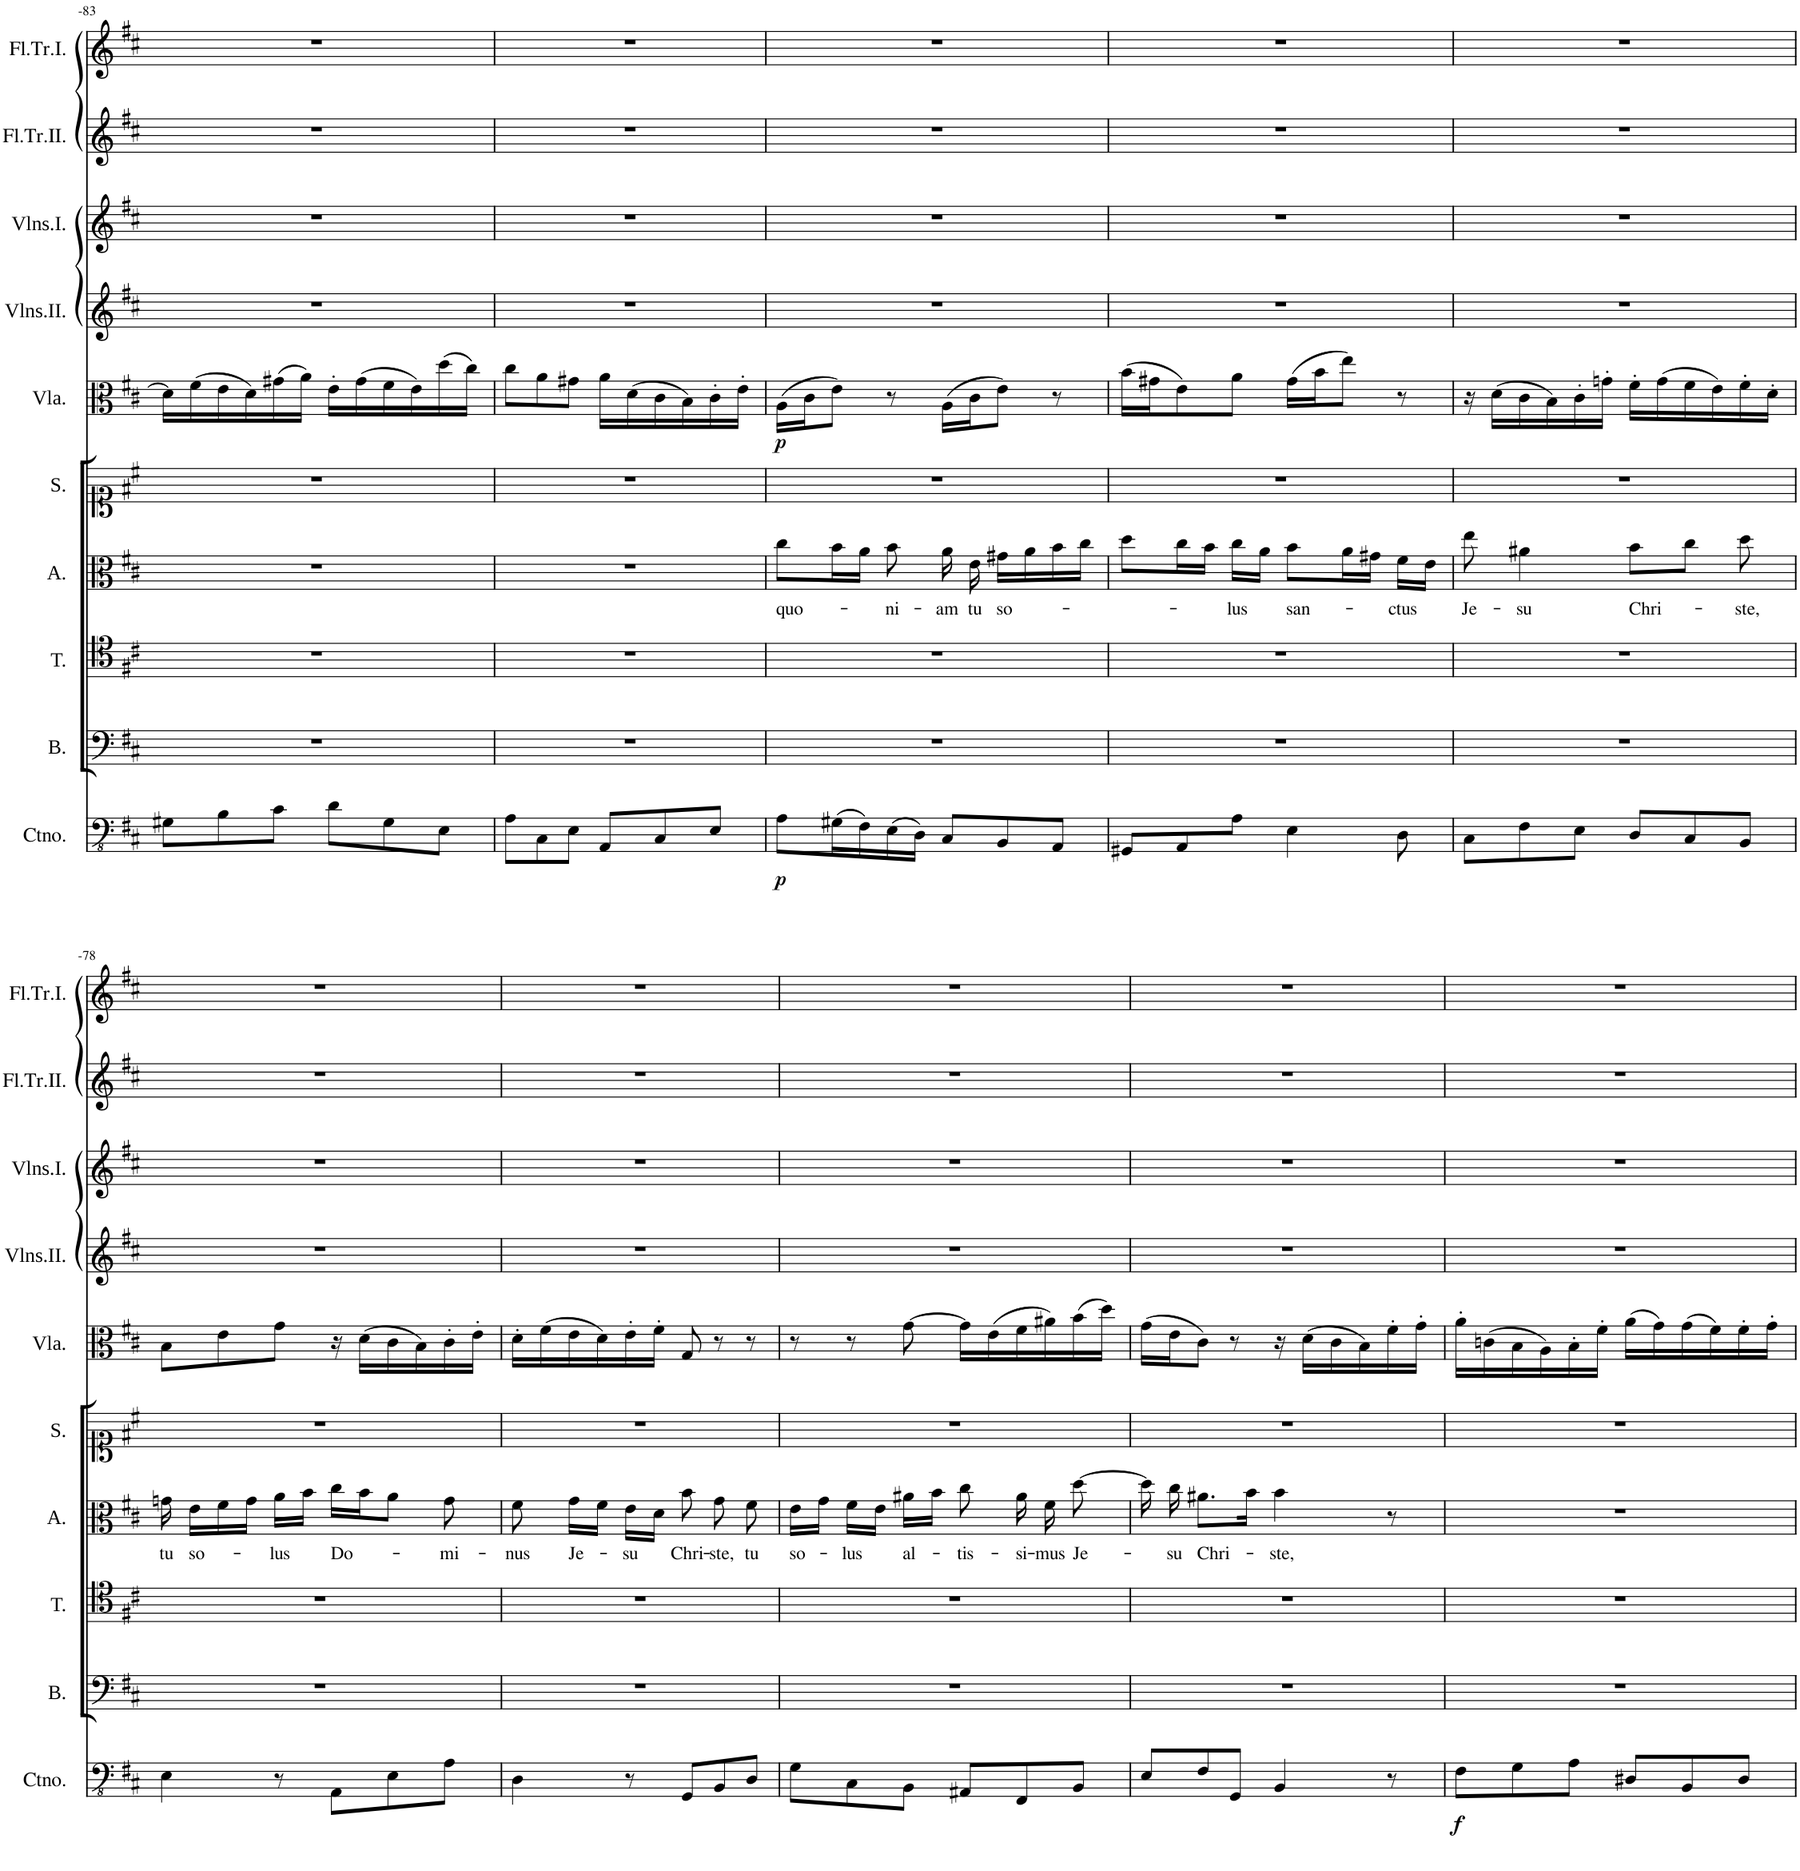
**kern	**dynam	**kern	**kern	**kern	**text	**kern	**kern	**dynam	**kern	**kern	**kern	**kern
*part10	*part10	*part9	*part8	*part7	*part7	*part6	*part5	*part5	*part4	*part3	*part2	*part1
*staff10	*staff10	*staff9	*staff8	*staff7	*staff7	*staff6	*staff5	*staff5	*staff4	*staff3	*staff2	*staff1
*I"Continuo.	*	*I"Basso.	*I"Tenore.	*I"Alto.	*	*I"Soprano.	*I"Viola	*	*I"Violino II.	*I"Violino I.	*I"Flauto Traverso II.	*I"Flauto Traverso I.
*I'Ctno.	*	*I'B.	*I'T.	*I'A.	*	*I'S.	*I'Vla.	*	*	*	*I'Fl.Tr.II.	*I'Fl.Tr.I.
!!LO:PB:g=z
*clefFv4	*	*clefF4	*clefC4	*clefC3	*	*clefC1	*clefC3	*	*clefG2	*clefG2	*clefG2	*clefG2
*k[f#c#]	*	*k[f#c#]	*k[f#c#]	*k[f#c#]	*	*k[f#c#]	*k[f#c#]	*	*k[f#c#]	*k[f#c#]	*k[f#c#]	*k[f#c#]
*M6/8	*	*M6/8	*M6/8	*M6/8	*	*M6/8	*M6/8	*	*M6/8	*M6/8	*M6/8	*M6/8
=83-	=83-	=83-	=83-	=83-	=83-	=83-	=83-	=83-	=83-	=83-	=83-	=83-
8GG#X\L	.	2.r	2.r	2.r	.	2.r	16d\LL]	.	2.r	2.r	2.r	2.r
.	.	.	.	.	.	.	(16f#\	.	.	.	.	.
8BB\	.	.	.	.	.	.	16e\	.	.	.	.	.
.	.	.	.	.	.	.	16d\)	.	.	.	.	.
8C#\J	.	.	.	.	.	.	(16g#X\	.	.	.	.	.
.	.	.	.	.	.	.	16a\JJ)	.	.	.	.	.
8D\L	.	.	.	.	.	.	16e'\LL	.	.	.	.	.
.	.	.	.	.	.	.	(16g#\	.	.	.	.	.
8GG#\	.	.	.	.	.	.	16f#\	.	.	.	.	.
.	.	.	.	.	.	.	16e\)	.	.	.	.	.
8EE\J	.	.	.	.	.	.	(16dd\	.	.	.	.	.
.	.	.	.	.	.	.	16cc#\JJ)	.	.	.	.	.
=82-	=82-	=82-	=82-	=82-	=82-	=82-	=82-	=82-	=82-	=82-	=82-	=82-
8AA\L	.	2.r	2.r	2.r	.	2.r	8cc#\L	.	2.r	2.r	2.r	2.r
8CC#\	.	.	.	.	.	.	8a\	.	.	.	.	.
8EE\J	.	.	.	.	.	.	8g#X\J	.	.	.	.	.
8AAA/L	.	.	.	.	.	.	16a\LL	.	.	.	.	.
.	.	.	.	.	.	.	(16d\	.	.	.	.	.
8CC#/	.	.	.	.	.	.	16c#\	.	.	.	.	.
.	.	.	.	.	.	.	16B\)	.	.	.	.	.
8EE/J	.	.	.	.	.	.	16c#'\	.	.	.	.	.
.	.	.	.	.	.	.	16e'\JJ	.	.	.	.	.
=81-	=81-	=81-	=81-	=81-	=81-	=81-	=81-	=81-	=81-	=81-	=81-	=81-
!	!LO:DY:b	!	!	!	!LO:LY:b	!	!	!LO:DY:b	!	!	!	!
8AA\L	p	2.r	2.r	8cc#\L	quo-	2.r	(16A\LL	p	2.r	2.r	2.r	2.r
.	.	.	.	.	.	.	16c#\J	.	.	.	.	.
(16GG#X\L	.	.	.	16b\L	.	.	8e\J)	.	.	.	.	.
16FF#\)	.	.	.	16a\JJ	.	.	.	.	.	.	.	.
!	!	!	!	!	!LO:LY:b	!	!	!	!	!	!	!
(16EE\	.	.	.	8b\	-ni-	.	8r	.	.	.	.	.
16DD\JJ)	.	.	.	.	.	.	.	.	.	.	.	.
!	!	!	!	!	!LO:LY:b	!	!	!	!	!	!	!
8CC#/L	.	.	.	16a\	-am	.	(16A\LL	.	.	.	.	.
!	!	!	!	!	!LO:LY:b	!	!	!	!	!	!	!
.	.	.	.	16e\	tu	.	16c#\J	.	.	.	.	.
!	!	!	!	!	!LO:LY:b	!	!	!	!	!	!	!
8BBB/	.	.	.	16g#X\LL	so-	.	8e\J)	.	.	.	.	.
.	.	.	.	16a\	.	.	.	.	.	.	.	.
8AAA/J	.	.	.	16b\	.	.	8r	.	.	.	.	.
.	.	.	.	16cc#\JJ	.	.	.	.	.	.	.	.
=80-	=80-	=80-	=80-	=80-	=80-	=80-	=80-	=80-	=80-	=80-	=80-	=80-
8GGG#X/L	.	2.r	2.r	8dd\L	.	2.r	(16b\LL	.	2.r	2.r	2.r	2.r
.	.	.	.	.	.	.	16g#X\J	.	.	.	.	.
8AAA/	.	.	.	16cc#\L	.	.	8e\)	.	.	.	.	.
.	.	.	.	16b\JJ	.	.	.	.	.	.	.	.
!	!	!	!	!	!LO:LY:b	!	!	!	!	!	!	!
8AA\J	.	.	.	16cc#\LL	-lus	.	8a\J	.	.	.	.	.
.	.	.	.	16a\JJ	.	.	.	.	.	.	.	.
!	!	!	!	!	!LO:LY:b	!	!	!	!	!	!	!
4EE\	.	.	.	8b\L	san-	.	(16g#\LL	.	.	.	.	.
.	.	.	.	.	.	.	16b\J	.	.	.	.	.
.	.	.	.	16a\L	.	.	8ee\J)	.	.	.	.	.
.	.	.	.	16g#X\JJ	.	.	.	.	.	.	.	.
!	!	!	!	!	!LO:LY:b	!	!	!	!	!	!	!
8DD\	.	.	.	16f#\LL	-ctus	.	8r	.	.	.	.	.
.	.	.	.	16e\JJ	.	.	.	.	.	.	.	.
=79-	=79-	=79-	=79-	=79-	=79-	=79-	=79-	=79-	=79-	=79-	=79-	=79-
!	!	!	!	!	!LO:LY:b	!	!	!	!	!	!	!
8CC#\L	.	2.r	2.r	8ee\	Je-	2.r	16r	.	2.r	2.r	2.r	2.r
.	.	.	.	.	.	.	(16d\LL	.	.	.	.	.
!	!	!	!	!	!LO:LY:b	!	!	!	!	!	!	!
8FF#\	.	.	.	4a#X\	-su	.	16c#\	.	.	.	.	.
.	.	.	.	.	.	.	16B\)	.	.	.	.	.
8EE\J	.	.	.	.	.	.	16c#'\	.	.	.	.	.
.	.	.	.	.	.	.	16gn'\JJ	.	.	.	.	.
!	!	!	!	!	!LO:LY:b	!	!	!	!	!	!	!
8DD/L	.	.	.	8b\L	Chri-	.	16f#'\LL	.	.	.	.	.
.	.	.	.	.	.	.	(16g\	.	.	.	.	.
8CC#/	.	.	.	8cc#\J	.	.	16f#\	.	.	.	.	.
.	.	.	.	.	.	.	16e\)	.	.	.	.	.
!	!	!	!	!	!LO:LY:b	!	!	!	!	!	!	!
8BBB/J	.	.	.	8dd\	-ste,	.	16f#'\	.	.	.	.	.
.	.	.	.	.	.	.	16d'\JJ	.	.	.	.	.
!!LO:LB:g=z
=78-	=78-	=78-	=78-	=78-	=78-	=78-	=78-	=78-	=78-	=78-	=78-	=78-
!	!	!	!	!	!LO:LY:b	!	!	!	!	!	!	!
4EE\	.	2.r	2.r	16gn\	tu	2.r	8B\L	.	2.r	2.r	2.r	2.r
!	!	!	!	!	!LO:LY:b	!	!	!	!	!	!	!
.	.	.	.	16e\LL	so-	.	.	.	.	.	.	.
.	.	.	.	16f#\	.	.	8e\	.	.	.	.	.
.	.	.	.	16g\JJ	.	.	.	.	.	.	.	.
!	!	!	!	!	!LO:LY:b	!	!	!	!	!	!	!
8r	.	.	.	16a\LL	-lus	.	8g\J	.	.	.	.	.
.	.	.	.	16b\JJ	.	.	.	.	.	.	.	.
!	!	!	!	!	!LO:LY:b	!	!	!	!	!	!	!
8AAA\L	.	.	.	16cc#\LL	Do-	.	16r	.	.	.	.	.
.	.	.	.	16b\J	.	.	(16d\LL	.	.	.	.	.
8EE\	.	.	.	8a\J	.	.	16c#\	.	.	.	.	.
.	.	.	.	.	.	.	16B\)	.	.	.	.	.
!	!	!	!	!	!LO:LY:b	!	!	!	!	!	!	!
8AA\J	.	.	.	8g\	-mi-	.	16c#'\	.	.	.	.	.
.	.	.	.	.	.	.	16e'\JJ	.	.	.	.	.
=77-	=77-	=77-	=77-	=77-	=77-	=77-	=77-	=77-	=77-	=77-	=77-	=77-
!	!	!	!	!	!LO:LY:b	!	!	!	!	!	!	!
4DD\	.	2.r	2.r	8f#\	-nus	2.r	16d'\LL	.	2.r	2.r	2.r	2.r
.	.	.	.	.	.	.	(16f#\	.	.	.	.	.
!	!	!	!	!	!LO:LY:b	!	!	!	!	!	!	!
.	.	.	.	16g\LL	Je-	.	16e\	.	.	.	.	.
.	.	.	.	16f#\JJ	.	.	16d\)	.	.	.	.	.
!	!	!	!	!	!LO:LY:b	!	!	!	!	!	!	!
8r	.	.	.	16e\LL	-su	.	16e'\	.	.	.	.	.
.	.	.	.	16d\JJ	.	.	16f#'\JJ	.	.	.	.	.
!	!	!	!	!	!LO:LY:b	!	!	!	!	!	!	!
8GGG/L	.	.	.	8b\	Chri-	.	8G/	.	.	.	.	.
!	!	!	!	!	!LO:LY:b	!	!	!	!	!	!	!
8BBB/	.	.	.	8g\	-ste,	.	8r	.	.	.	.	.
!	!	!	!	!	!LO:LY:b	!	!	!	!	!	!	!
8DD/J	.	.	.	8f#\	tu	.	8r	.	.	.	.	.
=76-	=76-	=76-	=76-	=76-	=76-	=76-	=76-	=76-	=76-	=76-	=76-	=76-
!	!	!	!	!	!LO:LY:b	!	!	!	!	!	!	!
8GG\L	.	2.r	2.r	16e\LL	so-	2.r	8r	.	2.r	2.r	2.r	2.r
.	.	.	.	16g\JJ	.	.	.	.	.	.	.	.
!	!	!	!	!	!LO:LY:b	!	!	!	!	!	!	!
8CC#\	.	.	.	16f#\LL	-lus	.	8r	.	.	.	.	.
.	.	.	.	16e\JJ	.	.	.	.	.	.	.	.
!	!	!	!	!	!LO:LY:b	!	!	!	!	!	!	!
8BBB\J	.	.	.	16a#X\LL	al-	.	[8g\	.	.	.	.	.
.	.	.	.	16b\JJ	.	.	.	.	.	.	.	.
!	!	!	!	!	!LO:LY:b	!	!	!	!	!	!	!
8AAA#X/L	.	.	.	8cc#\	-tis-	.	16g\LL]	.	.	.	.	.
.	.	.	.	.	.	.	(16e\	.	.	.	.	.
!	!	!	!	!	!LO:LY:b	!	!	!	!	!	!	!
8FFF#/	.	.	.	16a#\	-si-	.	16f#\	.	.	.	.	.
!	!	!	!	!	!LO:LY:b	!	!	!	!	!	!	!
.	.	.	.	16f#\	-mus	.	16a#X\)	.	.	.	.	.
!	!	!	!	!	!LO:LY:b	!	!	!	!	!	!	!
8BBB/J	.	.	.	[8dd\	Je-	.	(16b\	.	.	.	.	.
.	.	.	.	.	.	.	16dd\JJ)	.	.	.	.	.
=75-	=75-	=75-	=75-	=75-	=75-	=75-	=75-	=75-	=75-	=75-	=75-	=75-
8EE/L	.	2.r	2.r	16dd\]	.	2.r	(16g\LL	.	2.r	2.r	2.r	2.r
!	!	!	!	!	!LO:LY:b	!	!	!	!	!	!	!
.	.	.	.	16cc#\	-su	.	16e\J	.	.	.	.	.
!	!	!	!	!	!LO:LY:b	!	!	!	!	!	!	!
8FF#/	.	.	.	8.a#X\L	Chri-	.	8c#\J)	.	.	.	.	.
8GGG/J	.	.	.	.	.	.	8r	.	.	.	.	.
.	.	.	.	16b\Jk	.	.	.	.	.	.	.	.
!	!	!	!	!	!LO:LY:b	!	!	!	!	!	!	!
4BBB/	.	.	.	4b\	-ste,	.	16r	.	.	.	.	.
.	.	.	.	.	.	.	(16d\LL	.	.	.	.	.
.	.	.	.	.	.	.	16c#\	.	.	.	.	.
.	.	.	.	.	.	.	16B\)	.	.	.	.	.
8r	.	.	.	8r	.	.	16f#'\	.	.	.	.	.
.	.	.	.	.	.	.	16g'\JJ	.	.	.	.	.
=74-	=74-	=74-	=74-	=74-	=74-	=74-	=74-	=74-	=74-	=74-	=74-	=74-
!	!LO:DY:b	!	!	!	!	!	!	!	!	!	!	!
8FF#\L	f	2.r	2.r	2.r	.	2.r	16a'\LL	.	2.r	2.r	2.r	2.r
.	.	.	.	.	.	.	(16cn\	.	.	.	.	.
8GG\	.	.	.	.	.	.	16B\	.	.	.	.	.
.	.	.	.	.	.	.	16A\)	.	.	.	.	.
8AA\J	.	.	.	.	.	.	16B'\	.	.	.	.	.
.	.	.	.	.	.	.	16f#'\JJ	.	.	.	.	.
8DD#X/L	.	.	.	.	.	.	(16a\LL	.	.	.	.	.
.	.	.	.	.	.	.	16g\)	.	.	.	.	.
8BBB/	.	.	.	.	.	.	(16g\	.	.	.	.	.
.	.	.	.	.	.	.	16f#\)	.	.	.	.	.
8DD#/J	.	.	.	.	.	.	16f#'\	.	.	.	.	.
.	.	.	.	.	.	.	16g'\JJ	.	.	.	.	.
=	=	=	=	=	=	=	=	=	=	=	=	=
*-	*-	*-	*-	*-	*-	*-	*-	*-	*-	*-	*-	*-
